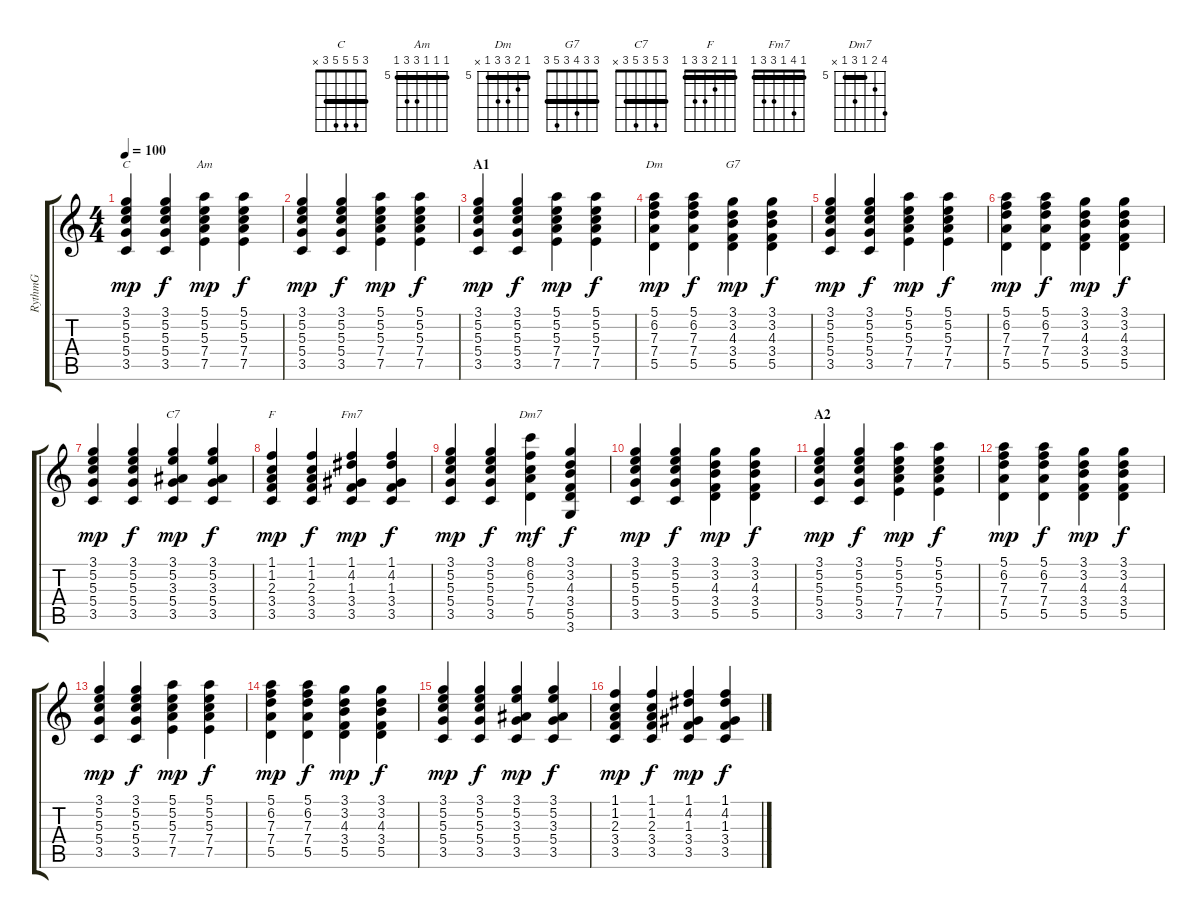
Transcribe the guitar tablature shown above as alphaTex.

\track ("RythmG" "RythmG") {instrument acousticguitarnylon}
\staff {score tabs}
\tuning (E4 B3 G3 D3 A2 E2) {hide}
\chord ("C" 3 5 5 5 3 x) {barre 3}
\chord ("Am" 5 5 5 7 7 5) {firstfret 5 barre 5}
\chord ("Dm" 5 6 7 7 5 x) {firstfret 5 barre 5}
\chord ("G7" 3 3 4 3 5 3) {barre 3}
\chord ("C7" 3 5 3 5 3 x) {barre 3}
\chord ("F" 1 1 2 3 3 1) {barre 1}
\chord ("Fm7" 1 4 1 3 3 1) {barre 1}
\chord ("Dm7" 8 6 5 7 5 x) {firstfret 5 barre 5}
\ts (4 4)
\tempo 100
\clef g2
\ks c
(3.1 5.2 5.3 5.4 3.5).4{ch "C" dy mp instrument acousticguitarnylon} (3.1 5.2 5.3 5.4 3.5).4{dy f} (5.1 5.2 5.3 7.4 7.5).4{ch "Am" dy mp} (5.1 5.2 5.3 7.4 7.5).4{dy f} |
(3.1 5.2 5.3 5.4 3.5).4{dy mp} (3.1 5.2 5.3 5.4 3.5).4{dy f} (5.1 5.2 5.3 7.4 7.5).4{dy mp} (5.1 5.2 5.3 7.4 7.5).4{dy f} |
\section ("" "A1")
(3.1 5.2 5.3 5.4 3.5).4{dy mp} (3.1 5.2 5.3 5.4 3.5).4{dy f} (5.1 5.2 5.3 7.4 7.5).4{dy mp} (5.1 5.2 5.3 7.4 7.5).4{dy f} |
(5.1 6.2 7.3 7.4 5.5).4{ch "Dm" dy mp} (5.1 6.2 7.3 7.4 5.5).4{dy f} (3.1 3.2 4.3 3.4 5.5).4{ch "G7" dy mp} (3.1 3.2 4.3 3.4 5.5).4{dy f} |
(3.1 5.2 5.3 5.4 3.5).4{dy mp} (3.1 5.2 5.3 5.4 3.5).4{dy f} (5.1 5.2 5.3 7.4 7.5).4{dy mp} (5.1 5.2 5.3 7.4 7.5).4{dy f} |
(5.1 6.2 7.3 7.4 5.5).4{dy mp} (5.1 6.2 7.3 7.4 5.5).4{dy f} (3.1 3.2 4.3 3.4 5.5).4{dy mp} (3.1 3.2 4.3 3.4 5.5).4{dy f} |
(3.1 5.2 5.3 5.4 3.5).4{dy mp} (3.1 5.2 5.3 5.4 3.5).4{dy f} (3.1 5.2 3.3 5.4 3.5).4{ch "C7" dy mp} (3.1 5.2 3.3 5.4 3.5).4{dy f} |
(1.1 1.2 2.3 3.4 3.5).4{ch "F" dy mp} (1.1 1.2 2.3 3.4 3.5).4{dy f} (1.1 4.2 1.3 3.4 3.5).4{ch "Fm7" dy mp} (1.1 4.2 1.3 3.4 3.5).4{dy f} |
(3.1 5.2 5.3 5.4 3.5).4{dy mp} (3.1 5.2 5.3 5.4 3.5).4{dy f} (8.1 6.2 5.3 7.4 5.5).4{ch "Dm7" dy mf} (3.1 3.2 4.3 3.4 5.5 3.6).4{dy f} |
(3.1 5.2 5.3 5.4 3.5).4{dy mp} (3.1 5.2 5.3 5.4 3.5).4{dy f} (3.1 3.2 4.3 3.4 5.5).4{dy mp} (3.1 3.2 4.3 3.4 5.5).4{dy f} |
\section ("" "A2")
(3.1 5.2 5.3 5.4 3.5).4{dy mp} (3.1 5.2 5.3 5.4 3.5).4{dy f} (5.1 5.2 5.3 7.4 7.5).4{dy mp} (5.1 5.2 5.3 7.4 7.5).4{dy f} |
(5.1 6.2 7.3 7.4 5.5).4{dy mp} (5.1 6.2 7.3 7.4 5.5).4{dy f} (3.1 3.2 4.3 3.4 5.5).4{dy mp} (3.1 3.2 4.3 3.4 5.5).4{dy f} |
(3.1 5.2 5.3 5.4 3.5).4{dy mp} (3.1 5.2 5.3 5.4 3.5).4{dy f} (5.1 5.2 5.3 7.4 7.5).4{dy mp} (5.1 5.2 5.3 7.4 7.5).4{dy f} |
(5.1 6.2 7.3 7.4 5.5).4{dy mp} (5.1 6.2 7.3 7.4 5.5).4{dy f} (3.1 3.2 4.3 3.4 5.5).4{dy mp} (3.1 3.2 4.3 3.4 5.5).4{dy f} |
(3.1 5.2 5.3 5.4 3.5).4{dy mp} (3.1 5.2 5.3 5.4 3.5).4{dy f} (3.1 5.2 3.3 5.4 3.5).4{dy mp} (3.1 5.2 3.3 5.4 3.5).4{dy f} |
(1.1 1.2 2.3 3.4 3.5).4{dy mp} (1.1 1.2 2.3 3.4 3.5).4{dy f} (1.1 4.2 1.3 3.4 3.5).4{dy mp} (1.1 4.2 1.3 3.4 3.5).4{dy f}
